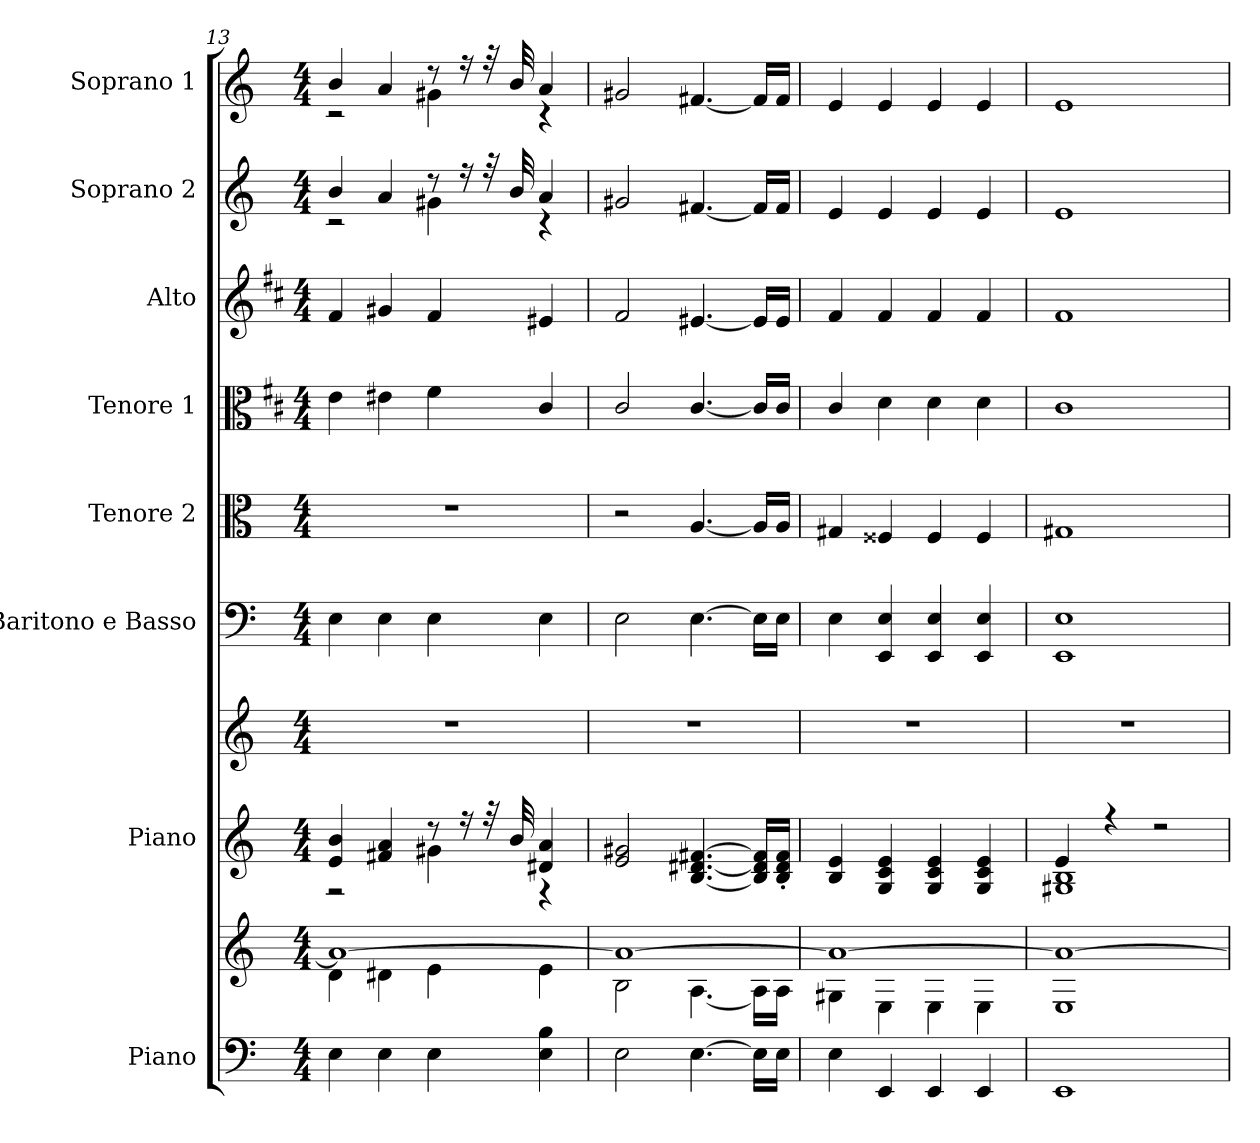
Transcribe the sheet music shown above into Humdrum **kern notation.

**kern	**kern	**kern	**kern	**kern	**kern	**kern	**kern	**kern	**kern
*part8	*part8	*part7	*part7	*part6	*part5	*part4	*part3	*part2	*part1
*staff10	*staff9	*staff8	*staff7	*staff6	*staff5	*staff4	*staff3	*staff2	*staff1
*I"Piano	*	*I"Piano	*	*I"Baritono e Basso	*I"Tenore 2	*I"Tenore 1	*I"Alto	*I"Soprano 2	*I"Soprano 1
*I'Pia.	*	*I'Pia.	*	*I'B. e B.	*I'T.2	*I'Tenore 1	*I'A.	*I'S.2	*I'S.1
*clefF4	*clefG2	*clefG2	*clefG2	*clefF4	*clefC3	*clefC3	*clefG2	*clefG2	*clefG2
*	*	*	*	*	*	*ITrd1c2	*ITrd1c2	*	*
*k[]	*k[]	*k[]	*k[]	*k[]	*k[]	*k[]	*k[]	*k[]	*k[]
*M4/4	*M4/4	*M4/4	*M4/4	*M4/4	*M4/4	*M4/4	*M4/4	*M4/4	*M4/4
=13	=13	=13	=13	=13	=13	=13	=13	=13	=13
*	*^	*^	*	*	*	*	*	*^	*^
4E\	1a_	4d\	4e/ 4b/	2r	1r	4E\	1r	4d\	4e/	4b/	2r	4b/	2r
4E\	.	4d#X\	4f#X/ 4a/	.	.	4E\	.	4d#X\	4f#X/	4a/	.	4a/	.
4E\	.	4e\	8r	4g#X\	.	4E\	.	4e\	4e/	8r	4g#X\	8r	4g#X\
.	.	.	16r	.	.	.	.	.	.	16r	.	16r	.
.	.	.	32r	.	.	.	.	.	.	32r	.	32r	.
.	.	.	32b/	.	.	.	.	.	.	32b/	.	32b/	.
4E\ 4B\	.	4e\	4d#X/ 4a/	4r	.	4E\	.	4B/	4d#X/	4a/	4r	4a/	4r
*	*	*	*	*	*	*	*	*	*	*v	*v	*	*
*	*	*	*v	*v	*	*	*	*	*	*	*v	*v
=14	=14	=14	=14	=14	=14	=14	=14	=14	=14	=14
2E\	1a_	2B\	2e/ 2g#X/	1r	2E\	2r	2B/	2e/	2g#X/	2g#X/
[4.E\	.	[4.A\	[4.B/ [4.d#X/ [4.f#X/	.	[4.E\	[4.A/	[4.B/	[4.d#X/	[4.f#X/	[4.f#X/
16E\LL]	.	16A\LL]	16B/] 16d#/] 16f#/]LL	.	16E\LL]	16A/LL]	16B/LL]	16d#/LL]	16f#/LL]	16f#/LL]
16E\JJ	.	16A\JJ	16B/' 16d#/' 16f#/'JJ	.	16E\JJ	16A/JJ	16B/JJ	16d#/JJ	16f#/JJ	16f#/JJ
!!LO:PB:g=z
=15	=15	=15	=15	=15	=15	=15	=15	=15	=15	=15
4E\	1a_	4G#X\	4B/ 4e/	1r	4E\	4G#X/	4B/	4e/	4e/	4e/
4EE/	.	4E\	4G/ 4c/ 4e/	.	4EE/ 4E/	4F##X/	4c\	4e/	4e/	4e/
4EE/	.	4E\	4G/ 4c/ 4e/	.	4EE/ 4E/	4F##/	4c\	4e/	4e/	4e/
4EE/	.	4E\	4G/ 4c/ 4e/	.	4EE/ 4E/	4F##/	4c\	4e/	4e/	4e/
=16	=16	=16	=16	=16	=16	=16	=16	=16	=16	=16
*	*	*	*^	*	*	*	*	*	*	*
1EE	1a_	1E	4e/	1G#X 1B	1r	1EE 1E	1G#X	1B	1e	1e	1e
.	.	.	4r	.	.	.	.	.	.	.	.
.	.	.	2r	.	.	.	.	.	.	.	.
*	*v	*v	*	*	*	*	*	*	*	*	*
*	*	*v	*v	*	*	*	*	*	*	*
=	=	=	=	=	=	=	=	=	=
*-	*-	*-	*-	*-	*-	*-	*-	*-	*-
